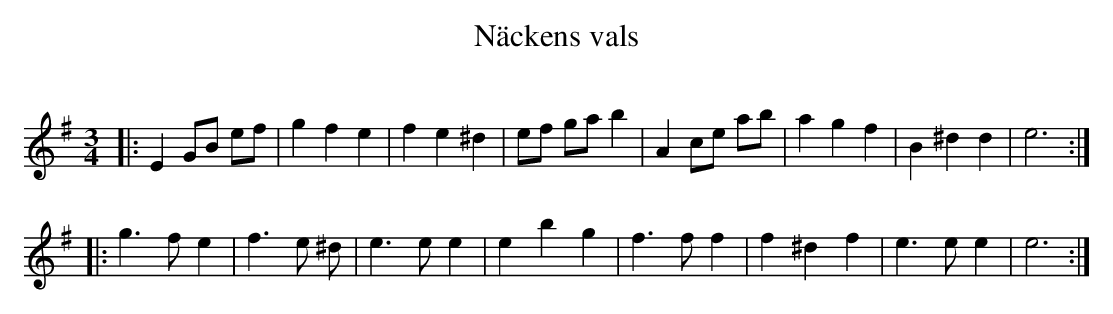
X:1
T:Näckens vals
O:
M:3/4
L:1/8
K:Em
|: E2 GB ef | g2 f2 e2 | f2 e2 ^d2 | ef ga b2 | A2 ce ab | a2 g2 f2 | B2 ^d2 d2 | e6 :|:
g3 f e2 | f3 e ^d | e3 e e2 | e2 b2 g2 | f3 f f2 | f2 ^d2 f2 | e3 e e2 | e6 :|
